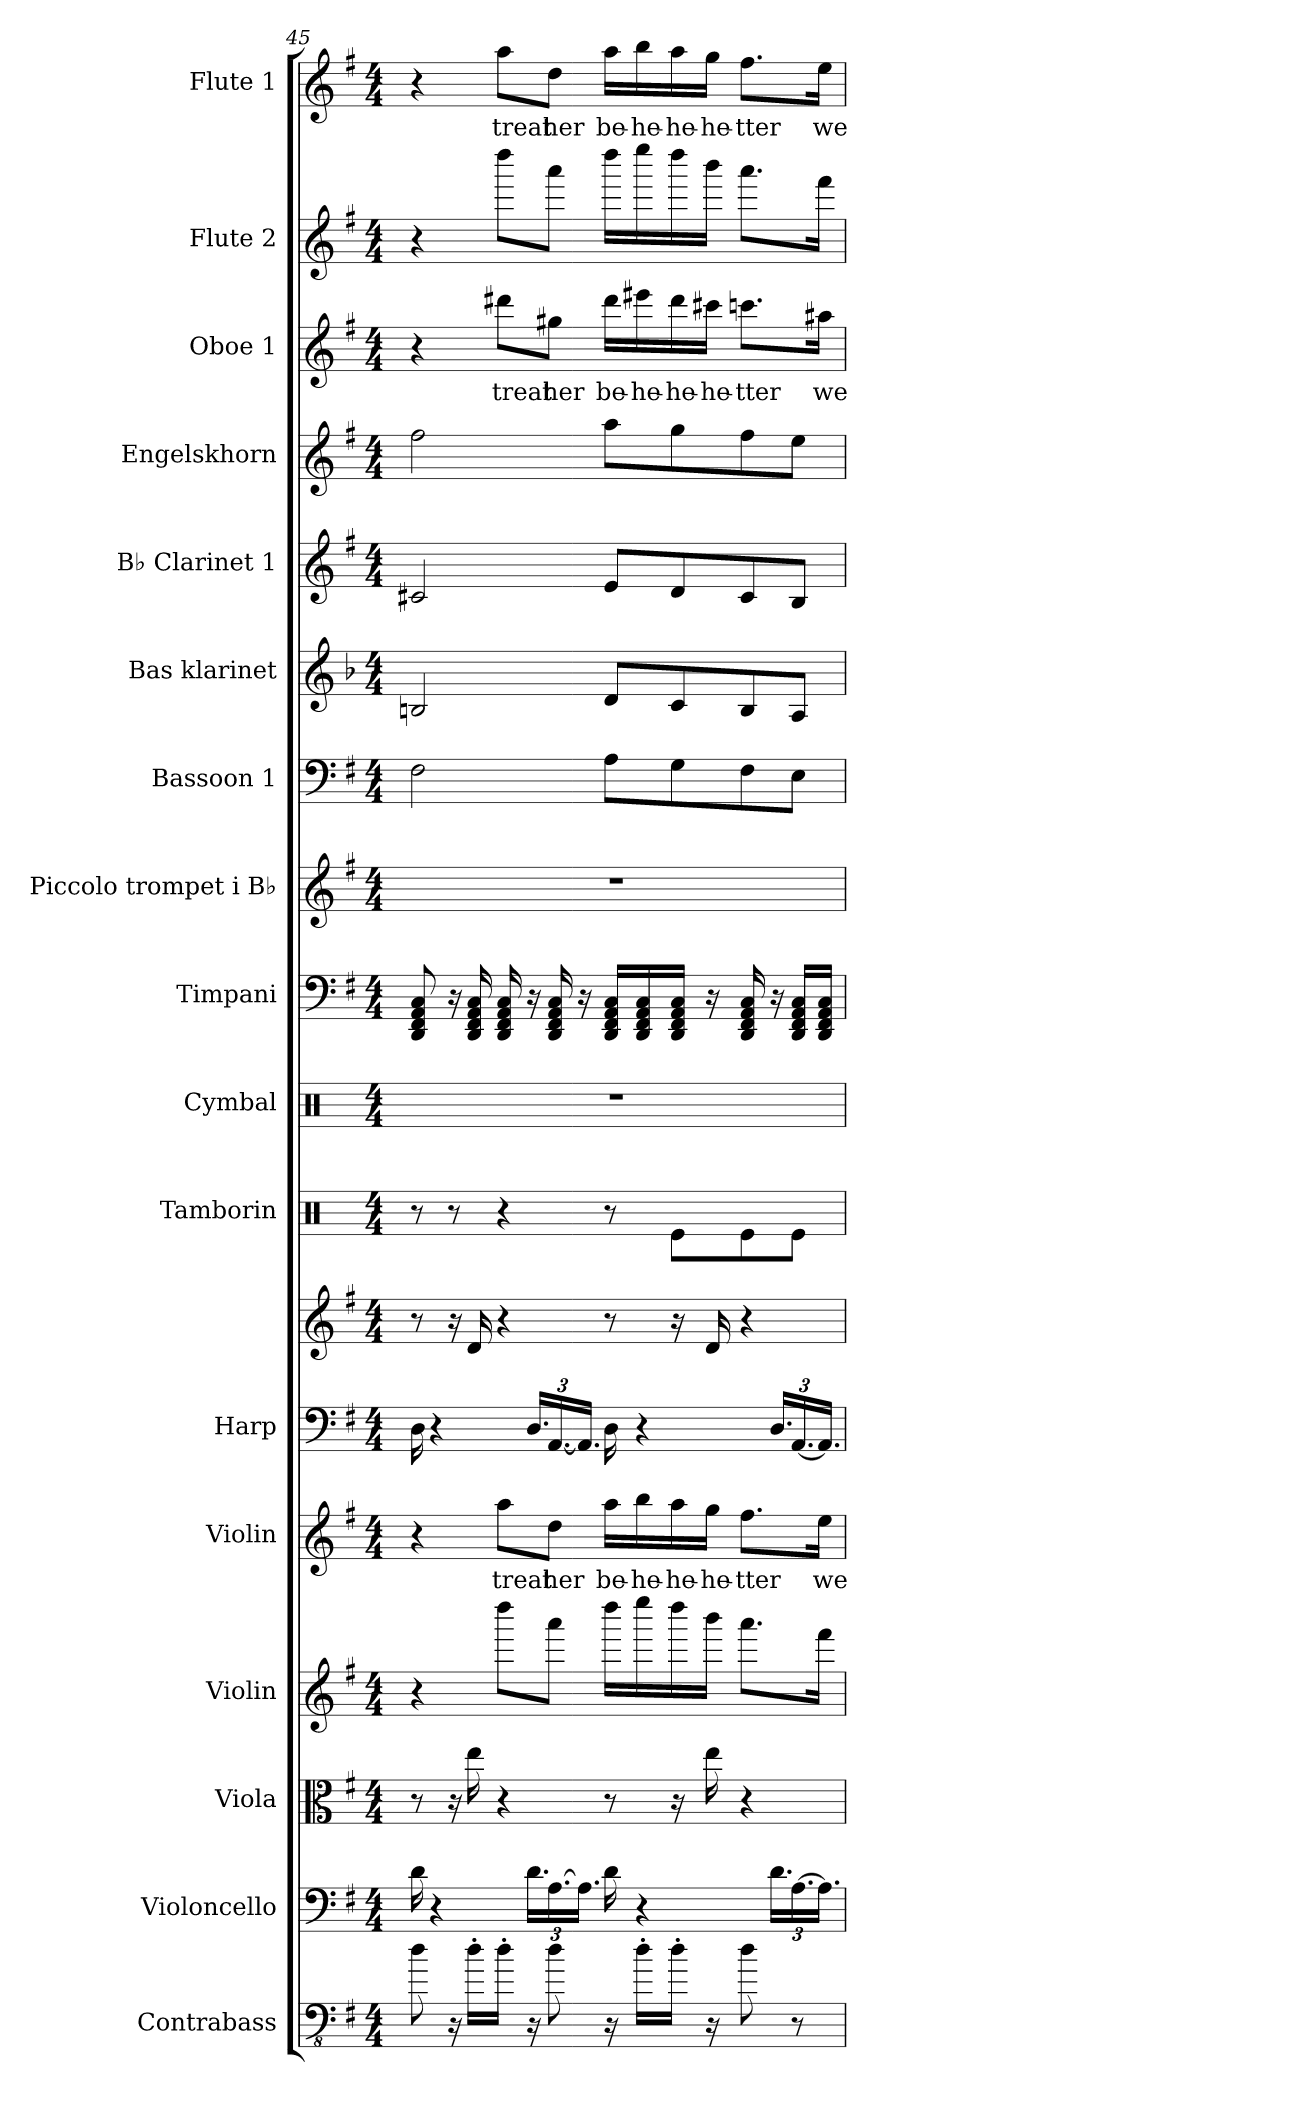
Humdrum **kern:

**kern	**kern	**kern	**kern	**kern	**text	**kern	**kern	**kern	**kern	**kern	**kern	**kern	**kern	**kern	**kern	**kern	**text	**kern	**kern	**text
*part17	*part16	*part15	*part14	*part13	*part13	*part12	*part12	*part11	*part10	*part9	*part8	*part7	*part6	*part5	*part4	*part3	*part3	*part2	*part1	*part1
*staff18	*staff17	*staff16	*staff15	*staff14	*staff14	*staff13	*staff12	*staff11	*staff10	*staff9	*staff8	*staff7	*staff6	*staff5	*staff4	*staff3	*staff3	*staff2	*staff1	*staff1
*I"Contrabass	*I"Violoncello	*I"Viola	*I"Violin	*I"Violin	*	*I"Harp	*	*I"Tamborin	*I"Cymbal	*I"Timpani	*I"Piccolo trompet i B♭	*I"Bassoon 1	*I"Bas klarinet	*I"B♭ Clarinet 1	*I"Engelskhorn	*I"Oboe 1	*	*I"Flute 2	*I"Flute 1	*
*I'Cb.	*I'Vc.	*I'Vla.	*I'Vln.	*I'Vln.	*	*I'Hrp.	*	*I'Tamb.	*I'Cym.	*I'Timp.	*I'P. tpt. i B♭	*I'Bsn. 1	*	*I'B♭ Cl. 1	*I'E.horn	*I'Ob. 1	*	*I'Fl. 2	*I'Fl. 1	*
*clefFv4	*clefF4	*clefC3	*clefG2	*clefG2	*	*clefF4	*clefG2	*clefX	*clefX	*clefF4	*clefG2	*clefF4	*clefG2	*clefG2	*clefG2	*clefG2	*	*clefG2	*clefG2	*
*ITrd7c12	*	*	*	*	*	*	*	*	*	*	*ITrd-6c-10	*	*ITrd8c14	*ITrd1c2	*ITrd4c7	*	*	*	*	*
*k[f#]	*k[f#]	*k[f#]	*k[f#]	*k[f#]	*	*k[f#]	*k[f#]	*k[]	*k[]	*k[f#]	*k[b-]	*k[f#]	*k[b-]	*k[b-]	*k[]	*k[f#]	*	*k[f#]	*k[f#]	*
*M4/4	*M4/4	*M4/4	*M4/4	*M4/4	*	*M4/4	*M4/4	*M4/4	*M4/4	*M4/4	*M4/4	*M4/4	*M4/4	*M4/4	*M4/4	*M4/4	*	*M4/4	*M4/4	*
=45	=45	=45	=45	=45	=45	=45	=45	=45	=45	=45	=45	=45	=45	=45	=45	=45	=45	=45	=45	=45
8D\	16d\	8r	4r	4r	.	16D\	8r	8r	1r	8DD/ 8FF#/ 8AA/ 8C/	1r	2F#\	2BBn/	2Bn/	2b\	4r	.	4r	4r	.
.	4r	.	.	.	.	4r	.	.	.	.	.	.	.	.	.	.	.	.	.	.
16r	.	16r	.	.	.	.	16r	8r	.	16r	.	.	.	.	.	.	.	.	.	.
16D'\LL	.	16ee\	.	.	.	.	16d/	.	.	16DD/ 16FF#/ 16AA/ 16C/	.	.	.	.	.	.	.	.	.	.
16D'\JJ	.	4r	8dddd\L	8aa\L	treat	.	4r	4r	.	16DD/ 16FF#/ 16AA/ 16C/	.	.	.	.	.	8ddd#X\L	treat	8dddd\L	8aa\L	treat
*	*Xbrackettup	*	*	*	*	*Xbrackettup	*	*	*	*	*	*	*	*	*	*	*	*	*	*
16r	24.d\LL	.	.	.	.	24.D/LL	.	.	.	16r	.	.	.	.	.	.	.	.	.	.
8D\	[24.A\	.	8aaa\J	8dd\J	her	[24.AA/	.	.	.	16DD/ 16FF#/ 16AA/ 16C/	.	.	.	.	.	8gg#X\J	her	8aaa\J	8dd\J	her
.	24.A\JJ]	.	.	.	.	24.AA/JJ]	.	.	.	16r	.	.	.	.	.	.	.	.	.	.
16r	16d\	8r	16dddd\LL	16aa\LL	be-	16D\	8r	8r	.	16DD/ 16FF#/ 16AA/ 16C/LL	.	8A\L	8D/L	8d/L	8dd\L	16ddd#\LL	be-	16dddd\LL	16aa\LL	be-
16D'\LL	4r	.	16eeee\	16bb\	-he-	4r	.	.	.	16DD/ 16FF#/ 16AA/ 16C/	.	.	.	.	.	16eee#X\	-he-	16eeee\	16bb\	-he-
16D'\JJ	.	16r	16dddd\	16aa\	-he-	.	16r	8Re\L	.	16DD/ 16FF#/ 16AA/ 16C/JJ	.	8G\	8C/	8c/	8cc\	16ddd#\	-he-	16dddd\	16aa\	-he-
16r	.	16ee\	16bbb\JJ	16gg\JJ	-he-	.	16d/	.	.	16r	.	.	.	.	.	16ccc#X\JJ	-he-	16bbb\JJ	16gg\JJ	-he-
8D\	.	4r	8.aaa\L	8.ff#\L	-tter	.	4r	8Re\	.	16DD/ 16FF#/ 16AA/ 16C/	.	8F#\	8BB/	8B/	8b\	8.cccn\L	-tter	8.aaa\L	8.ff#\L	-tter
.	24.d\LL	.	.	.	.	24.D/LL	.	.	.	16r	.	.	.	.	.	.	.	.	.	.
8r	[24.A\	.	.	.	.	[24.AA/	.	8Re\J	.	16DD/ 16FF#/ 16AA/ 16C/LL	.	8E\J	8AA/J	8A/J	8a\J	.	.	.	.	.
.	24.A\JJ]	.	16fff#\Jk	16ee\Jk	we	24.AA/JJ]	.	.	.	16DD/ 16FF#/ 16AA/ 16C/JJ	.	.	.	.	.	16aa#X\Jk	we	16fff#\Jk	16ee\Jk	we
=	=	=	=	=	=	=	=	=	=	=	=	=	=	=	=	=	=	=	=	=
*-	*-	*-	*-	*-	*-	*-	*-	*-	*-	*-	*-	*-	*-	*-	*-	*-	*-	*-	*-	*-
